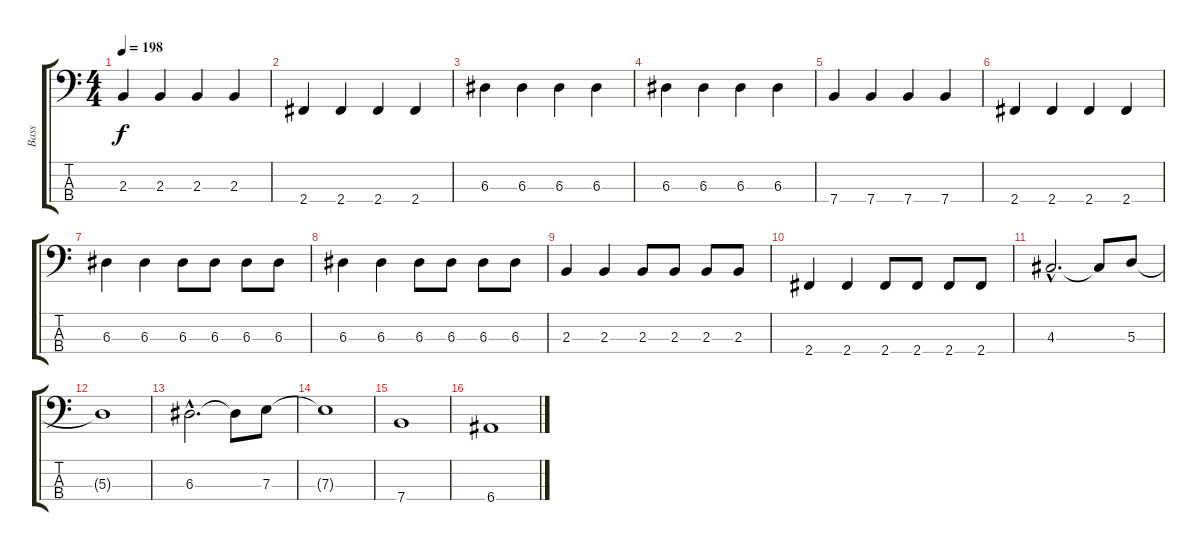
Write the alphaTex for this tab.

\track ("Bass" "Bass") {instrument electricbassfinger}
\staff {score tabs}
\tuning (G2 D2 A1 E1) {hide}
\ts (4 4)
\tempo 198
\clef f4
\ks c
2.3.4{dy f} 2.3.4 2.3.4 2.3.4 |
2.4.4 2.4.4 2.4.4 2.4.4 |
6.3.4 6.3.4 6.3.4 6.3.4 |
6.3.4 6.3.4 6.3.4 6.3.4 |
7.4.4 7.4.4 7.4.4 7.4.4 |
2.4.4 2.4.4 2.4.4 2.4.4 |
6.3.4 6.3.4 6.3.8 6.3.8 6.3.8 6.3.8 |
6.3.4 6.3.4 6.3.8 6.3.8 6.3.8 6.3.8 |
2.3.4 2.3.4 2.3.8 2.3.8 2.3.8 2.3.8 |
2.4.4 2.4.4 2.4.8 2.4.8 2.4.8 2.4.8 |
4.3{hac}.2{d} 4.3{t}.8 5.3.8 |
5.3{t}.1 |
6.3{hac}.2{d} 6.3{t}.8 7.3.8 |
7.3{t}.1 |
7.4.1 |
6.4.1
